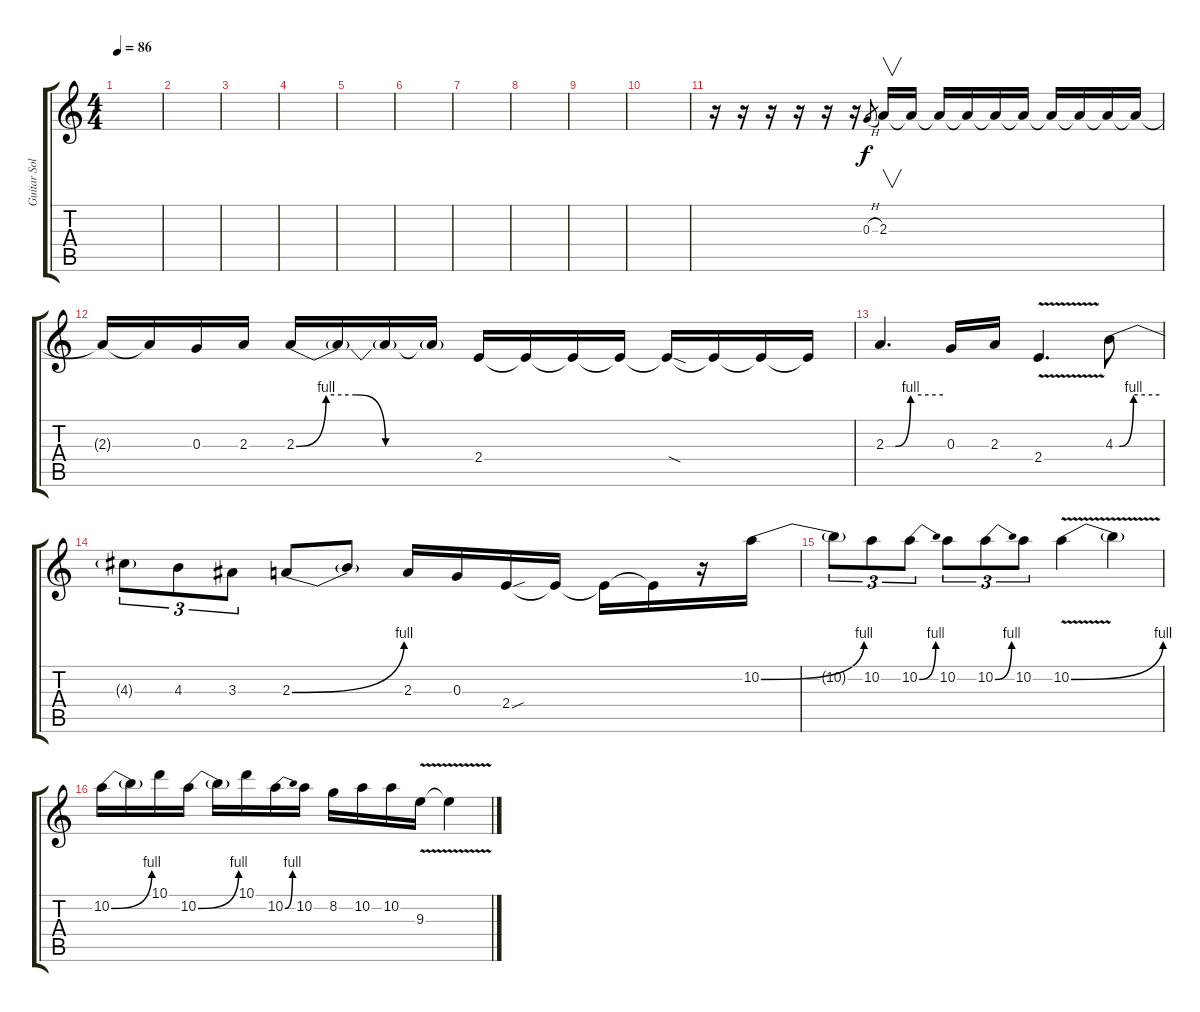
\track ("Guitar Solo" "Guitar Sol") {instrument overdrivenguitar}
\staff {score tabs}
\tuning (E4 B3 G3 D3 A2 E2) {hide}
\ts (4 4)
\tempo 86
\clef g2
\ks c
|
|
|
|
|
|
|
|
|
|
r.16 r.16 r.16 r.16 r.16 r.16 0.3{h}.8{gr} 2.3.16{v} 2.3{t}.16 2.3{t}.16 2.3{t}.16 2.3{t}.16 2.3{t}.16 2.3{t}.16 2.3{t}.16 2.3{t}.16 2.3{t}.16 |
2.3{t}.16 2.3{t}.16 0.3.16 2.3.16 2.3{be (custom 0 0 10 4 20 4 30 0 60 0)}.16 2.3{t}.16 2.3{t}.16 2.3{t}.16 2.4.16 2.4{t}.16 2.4{t}.16 2.4{t}.16 2.4{sod t}.16 2.4{t}.16 2.4{t}.16 2.4{t}.16 |
2.3{be (custom 0 0 10 0 26 4 60 4)}.4{d} 0.3.16 2.3.16 2.4{v}.4{d} 4.3{be (custom 0 0 6 0 25 4 60 4)}.8 |
4.3{t}.8{tu (3 2)} 4.3.8{tu (3 2)} 3.3.8{tu (3 2)} 2.3{be (bend 0 0 60 4)}.8 2.3{t}.8 2.3.16 0.3.16 2.4{sou}.16 2.4{t}.16 2.4{t}.16 2.4{t}.16 r.16 10.2{be (bend 0 0 60 4)}.16 |
10.2{t}.8{tu (3 2)} 10.2.8{tu (3 2)} 10.2{be (bend 0 0 60 4)}.8{tu (3 2)} 10.2.8{tu (3 2)} 10.2{be (bend 0 0 60 4)}.8{tu (3 2)} 10.2.8{tu (3 2)} 10.2{be (bend 0 0 60 4) v}.4 10.2{t}.4 |
10.2{be (bend 0 0 60 4)}.16 10.2{t}.16 10.1.16 10.2{be (bend 0 0 60 4)}.16 10.2{t}.16 10.1.16 10.2{be (bend 0 0 60 4)}.16 10.2.16 8.2.16 10.2.16 10.2.16 9.3{v}.16 9.3{t}.4
